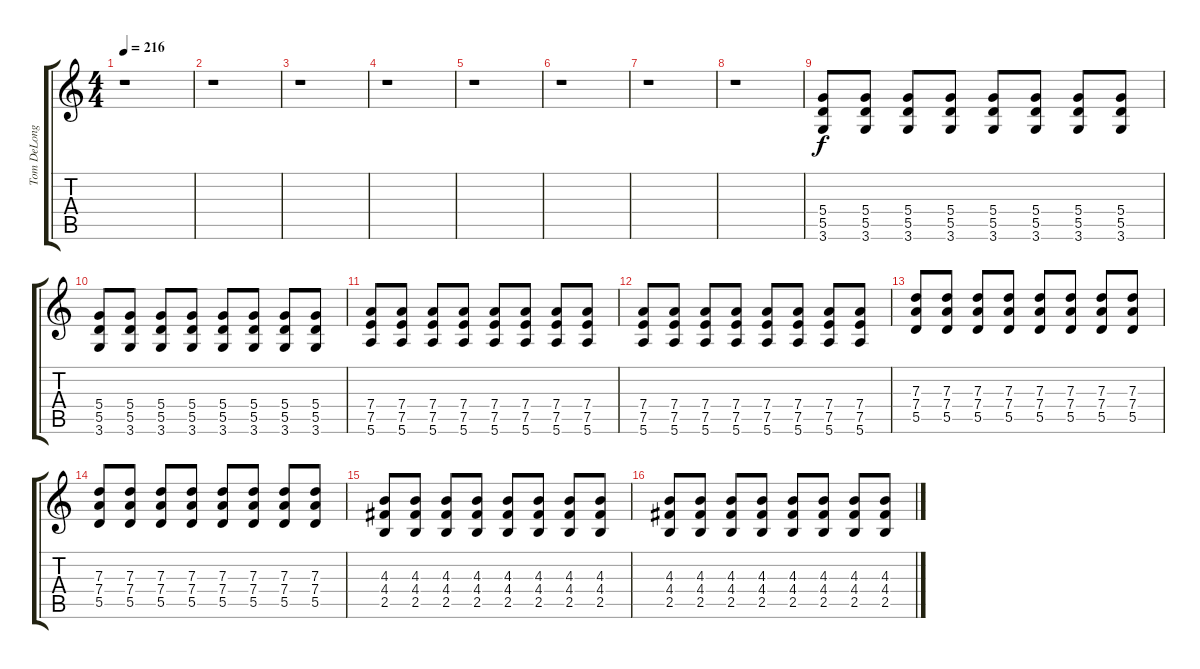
\track ("Tom DeLonge (Rhythm Guitar)" "Tom DeLong") {instrument distortionguitar}
\staff {score tabs}
\tuning (E4 B3 G3 D3 A2 E2) {hide}
\ts (4 4)
\tempo 216
\clef g2
\ks c
r.1{dy f} |
r.1 |
r.1 |
r.1 |
r.1 |
r.1 |
r.1 |
r.1 |
(5.4 5.5 3.6).8 (5.4 5.5 3.6).8 (5.4 5.5 3.6).8 (5.4 5.5 3.6).8 (5.4 5.5 3.6).8 (5.4 5.5 3.6).8 (5.4 5.5 3.6).8 (5.4 5.5 3.6).8 |
(5.4 5.5 3.6).8 (5.4 5.5 3.6).8 (5.4 5.5 3.6).8 (5.4 5.5 3.6).8 (5.4 5.5 3.6).8 (5.4 5.5 3.6).8 (5.4 5.5 3.6).8 (5.4 5.5 3.6).8 |
(7.4 7.5 5.6).8 (7.4 7.5 5.6).8 (7.4 7.5 5.6).8 (7.4 7.5 5.6).8 (7.4 7.5 5.6).8 (7.4 7.5 5.6).8 (7.4 7.5 5.6).8 (7.4 7.5 5.6).8 |
(7.4 7.5 5.6).8 (7.4 7.5 5.6).8 (7.4 7.5 5.6).8 (7.4 7.5 5.6).8 (7.4 7.5 5.6).8 (7.4 7.5 5.6).8 (7.4 7.5 5.6).8 (7.4 7.5 5.6).8 |
(7.3 7.4 5.5).8 (7.3 7.4 5.5).8 (7.3 7.4 5.5).8 (7.3 7.4 5.5).8 (7.3 7.4 5.5).8 (7.3 7.4 5.5).8 (7.3 7.4 5.5).8 (7.3 7.4 5.5).8 |
(7.3 7.4 5.5).8 (7.3 7.4 5.5).8 (7.3 7.4 5.5).8 (7.3 7.4 5.5).8 (7.3 7.4 5.5).8 (7.3 7.4 5.5).8 (7.3 7.4 5.5).8 (7.3 7.4 5.5).8 |
(4.3 4.4 2.5).8 (4.3 4.4 2.5).8 (4.3 4.4 2.5).8 (4.3 4.4 2.5).8 (4.3 4.4 2.5).8 (4.3 4.4 2.5).8 (4.3 4.4 2.5).8 (4.3 4.4 2.5).8 |
(4.3 4.4 2.5).8 (4.3 4.4 2.5).8 (4.3 4.4 2.5).8 (4.3 4.4 2.5).8 (4.3 4.4 2.5).8 (4.3 4.4 2.5).8 (4.3 4.4 2.5).8 (4.3 4.4 2.5).8
